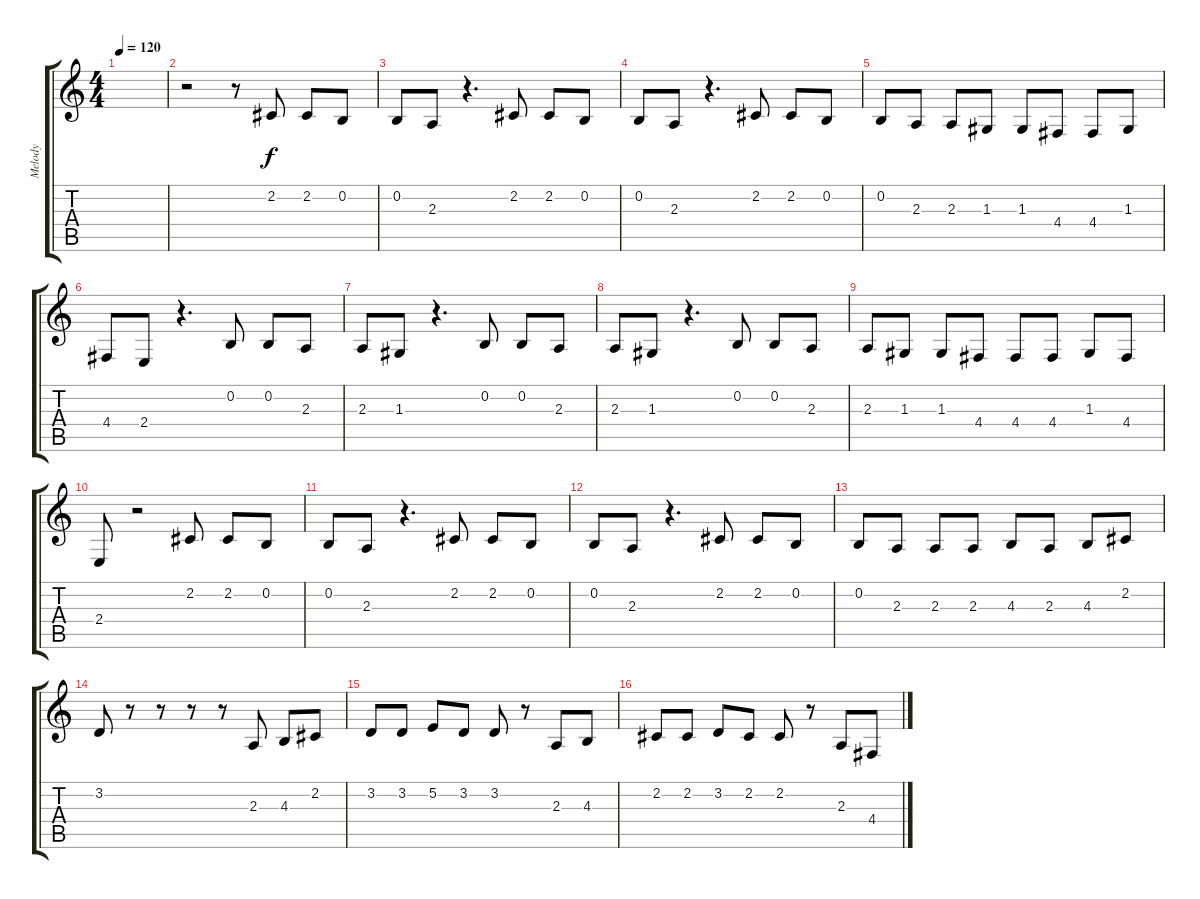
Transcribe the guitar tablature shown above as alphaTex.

\track ("Melody" "Melody") {instrument tenorsax}
\staff {score tabs}
\tuning (E4 B3 G3 D3 A2 E2) {hide}
\ts (4 4)
\tempo 120
\clef g2
\ks c
|
r.2 r.8 2.2.8 2.2.8 0.2.8 |
0.2.8 2.3.8 r.4{d} 2.2.8 2.2.8 0.2.8 |
0.2.8 2.3.8 r.4{d} 2.2.8 2.2.8 0.2.8 |
0.2.8 2.3.8 2.3.8 1.3.8 1.3.8 4.4.8 4.4.8 1.3.8 |
4.4.8 2.4.8 r.4{d} 0.2.8 0.2.8 2.3.8 |
2.3.8 1.3.8 r.4{d} 0.2.8 0.2.8 2.3.8 |
2.3.8 1.3.8 r.4{d} 0.2.8 0.2.8 2.3.8 |
2.3.8 1.3.8 1.3.8 4.4.8 4.4.8 4.4.8 1.3.8 4.4.8 |
2.4.8 r.2 2.2.8 2.2.8 0.2.8 |
0.2.8 2.3.8 r.4{d} 2.2.8 2.2.8 0.2.8 |
0.2.8 2.3.8 r.4{d} 2.2.8 2.2.8 0.2.8 |
0.2.8 2.3.8 2.3.8 2.3.8 4.3.8 2.3.8 4.3.8 2.2.8 |
3.2.8 r.8 r.8 r.8 r.8 2.3.8 4.3.8 2.2.8 |
3.2.8 3.2.8 5.2.8 3.2.8 3.2.8 r.8 2.3.8 4.3.8 |
2.2.8 2.2.8 3.2.8 2.2.8 2.2.8 r.8 2.3.8 4.4.8
